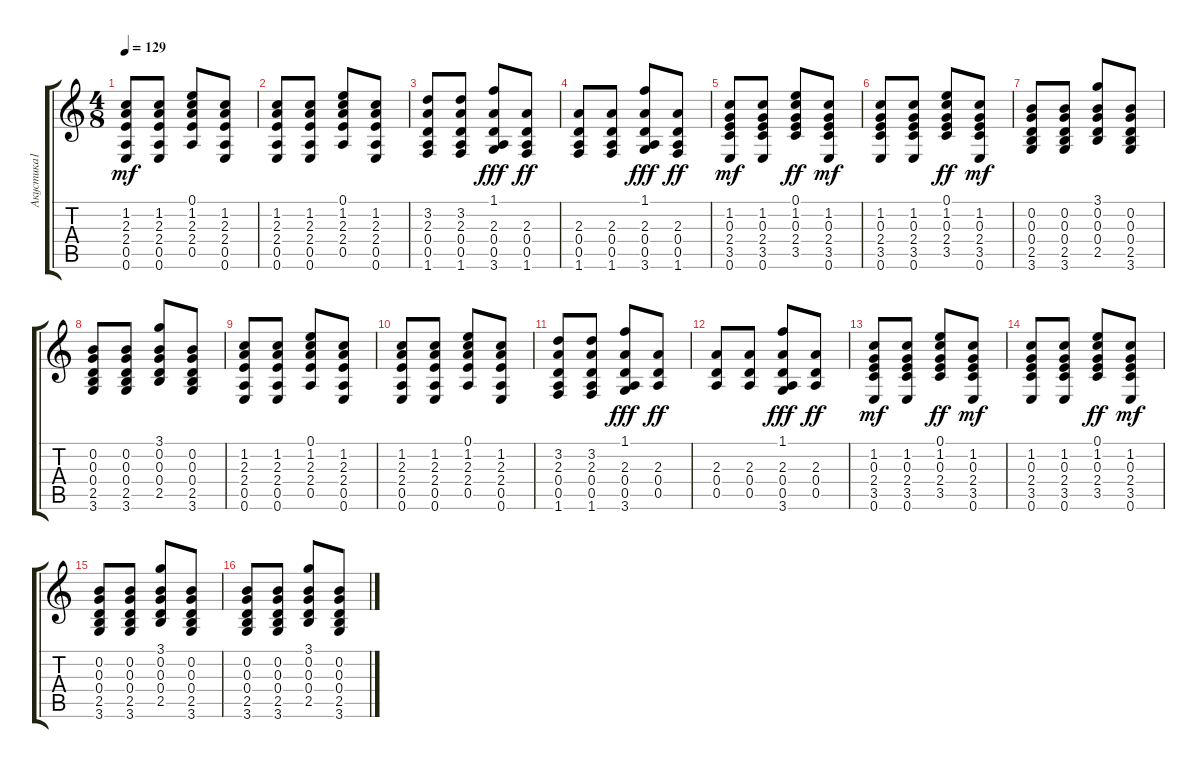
\track ("Акустика1" "Акустика1") {instrument acousticguitarsteel}
\staff {score tabs}
\tuning (E4 B3 G3 D3 A2 E2) {hide}
\ts (4 8)
\tempo 129
\clef g2
\ks c
(1.2 2.3 2.4 0.5 0.6).8{dy mf} (1.2 2.3 2.4 0.5 0.6).8 (0.1 1.2 2.3 2.4 0.5).8 (1.2 2.3 2.4 0.5 0.6).8 |
(1.2 2.3 2.4 0.5 0.6).8 (1.2 2.3 2.4 0.5 0.6).8 (0.1 1.2 2.3 2.4 0.5).8 (1.2 2.3 2.4 0.5 0.6).8 |
(3.2 2.3 0.4 0.5 1.6).8 (3.2 2.3 0.4 0.5 1.6).8 (1.1 2.3 0.4 0.5 3.6).8{dy fff} (2.3 0.4 0.5 1.6).8{dy ff} |
(2.3 0.4 0.5 1.6).8 (2.3 0.4 0.5 1.6).8 (1.1 2.3 0.4 0.5 3.6).8{dy fff} (2.3 0.4 0.5 1.6).8{dy ff} |
(1.2 0.3 2.4 3.5 0.6).8{dy mf} (1.2 0.3 2.4 3.5 0.6).8 (0.1 1.2 0.3 2.4 3.5).8{dy ff} (1.2 0.3 2.4 3.5 0.6).8{dy mf} |
(1.2 0.3 2.4 3.5 0.6).8 (1.2 0.3 2.4 3.5 0.6).8 (0.1 1.2 0.3 2.4 3.5).8{dy ff} (1.2 0.3 2.4 3.5 0.6).8{dy mf} |
(0.2 0.3 0.4 2.5 3.6).8 (0.2 0.3 0.4 2.5 3.6).8 (3.1 0.2 0.3 0.4 2.5).8 (0.2 0.3 0.4 2.5 3.6).8 |
(0.2 0.3 0.4 2.5 3.6).8 (0.2 0.3 0.4 2.5 3.6).8 (3.1 0.2 0.3 0.4 2.5).8 (0.2 0.3 0.4 2.5 3.6).8 |
(1.2 2.3 2.4 0.5 0.6).8 (1.2 2.3 2.4 0.5 0.6).8 (0.1 1.2 2.3 2.4 0.5).8 (1.2 2.3 2.4 0.5 0.6).8 |
(1.2 2.3 2.4 0.5 0.6).8 (1.2 2.3 2.4 0.5 0.6).8 (0.1 1.2 2.3 2.4 0.5).8 (1.2 2.3 2.4 0.5 0.6).8 |
(3.2 2.3 0.4 0.5 1.6).8 (3.2 2.3 0.4 0.5 1.6).8 (1.1 2.3 0.4 0.5 3.6).8{dy fff} (2.3 0.4 0.5).8{dy ff} |
(2.3 0.4 0.5).8 (2.3 0.4 0.5).8 (1.1 2.3 0.4 0.5 3.6).8{dy fff} (2.3 0.4 0.5).8{dy ff} |
(1.2 0.3 2.4 3.5 0.6).8{dy mf} (1.2 0.3 2.4 3.5 0.6).8 (0.1 1.2 0.3 2.4 3.5).8{dy ff} (1.2 0.3 2.4 3.5 0.6).8{dy mf} |
(1.2 0.3 2.4 3.5 0.6).8 (1.2 0.3 2.4 3.5 0.6).8 (0.1 1.2 0.3 2.4 3.5).8{dy ff} (1.2 0.3 2.4 3.5 0.6).8{dy mf} |
(0.2 0.3 0.4 2.5 3.6).8 (0.2 0.3 0.4 2.5 3.6).8 (3.1 0.2 0.3 0.4 2.5).8 (0.2 0.3 0.4 2.5 3.6).8 |
(0.2 0.3 0.4 2.5 3.6).8 (0.2 0.3 0.4 2.5 3.6).8 (3.1 0.2 0.3 0.4 2.5).8 (0.2 0.3 0.4 2.5 3.6).8
